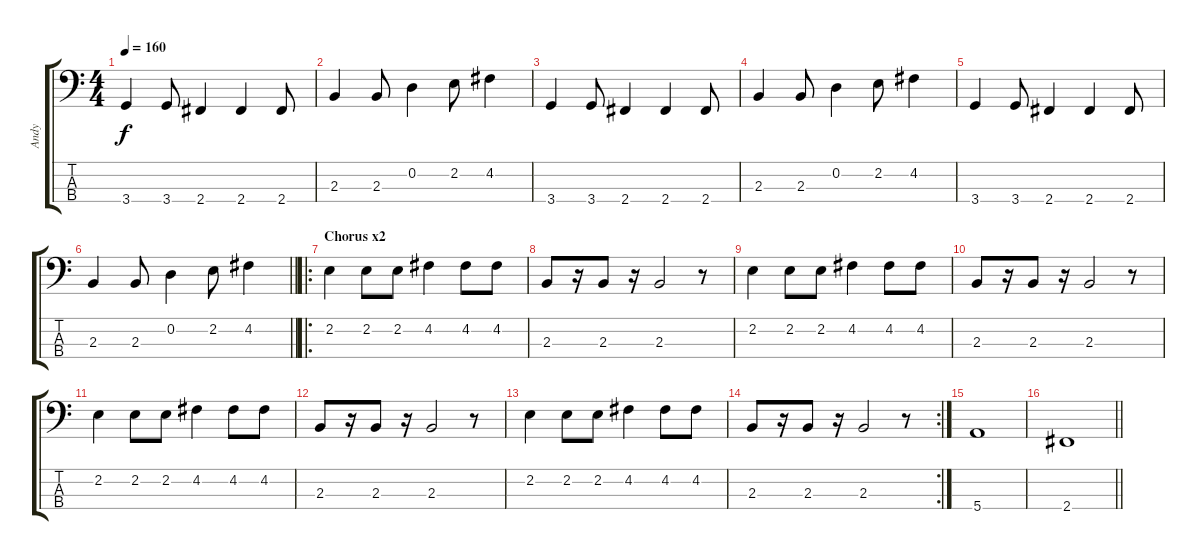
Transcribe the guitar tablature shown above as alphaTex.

\track ("Andy" "Andy") {instrument electricbassfinger}
\staff {score tabs}
\tuning (G2 D2 A1 E1) {hide}
\ts (4 4)
\tempo 160
\clef f4
\ks c
3.4.4{dy f} 3.4.8 2.4.4 2.4.4 2.4.8 |
2.3.4 2.3.8 0.2.4 2.2.8 4.2.4 |
3.4.4 3.4.8 2.4.4 2.4.4 2.4.8 |
2.3.4 2.3.8 0.2.4 2.2.8 4.2.4 |
3.4.4 3.4.8 2.4.4 2.4.4 2.4.8 |
\barLineRight lightlight
2.3.4 2.3.8 0.2.4 2.2.8 4.2.4 |
\ro
\section ("" "Chorus x2")
2.2.4 2.2.8 2.2.8 4.2.4 4.2.8 4.2.8 |
2.3.8 r.16 2.3.8 r.16 2.3.2 r.8 |
2.2.4 2.2.8 2.2.8 4.2.4 4.2.8 4.2.8 |
2.3.8 r.16 2.3.8 r.16 2.3.2 r.8 |
2.2.4 2.2.8 2.2.8 4.2.4 4.2.8 4.2.8 |
2.3.8 r.16 2.3.8 r.16 2.3.2 r.8 |
2.2.4 2.2.8 2.2.8 4.2.4 4.2.8 4.2.8 |
\rc 2
2.3.8 r.16 2.3.8 r.16 2.3.2 r.8 |
5.4.1 |
\barLineRight lightlight
2.4.1
